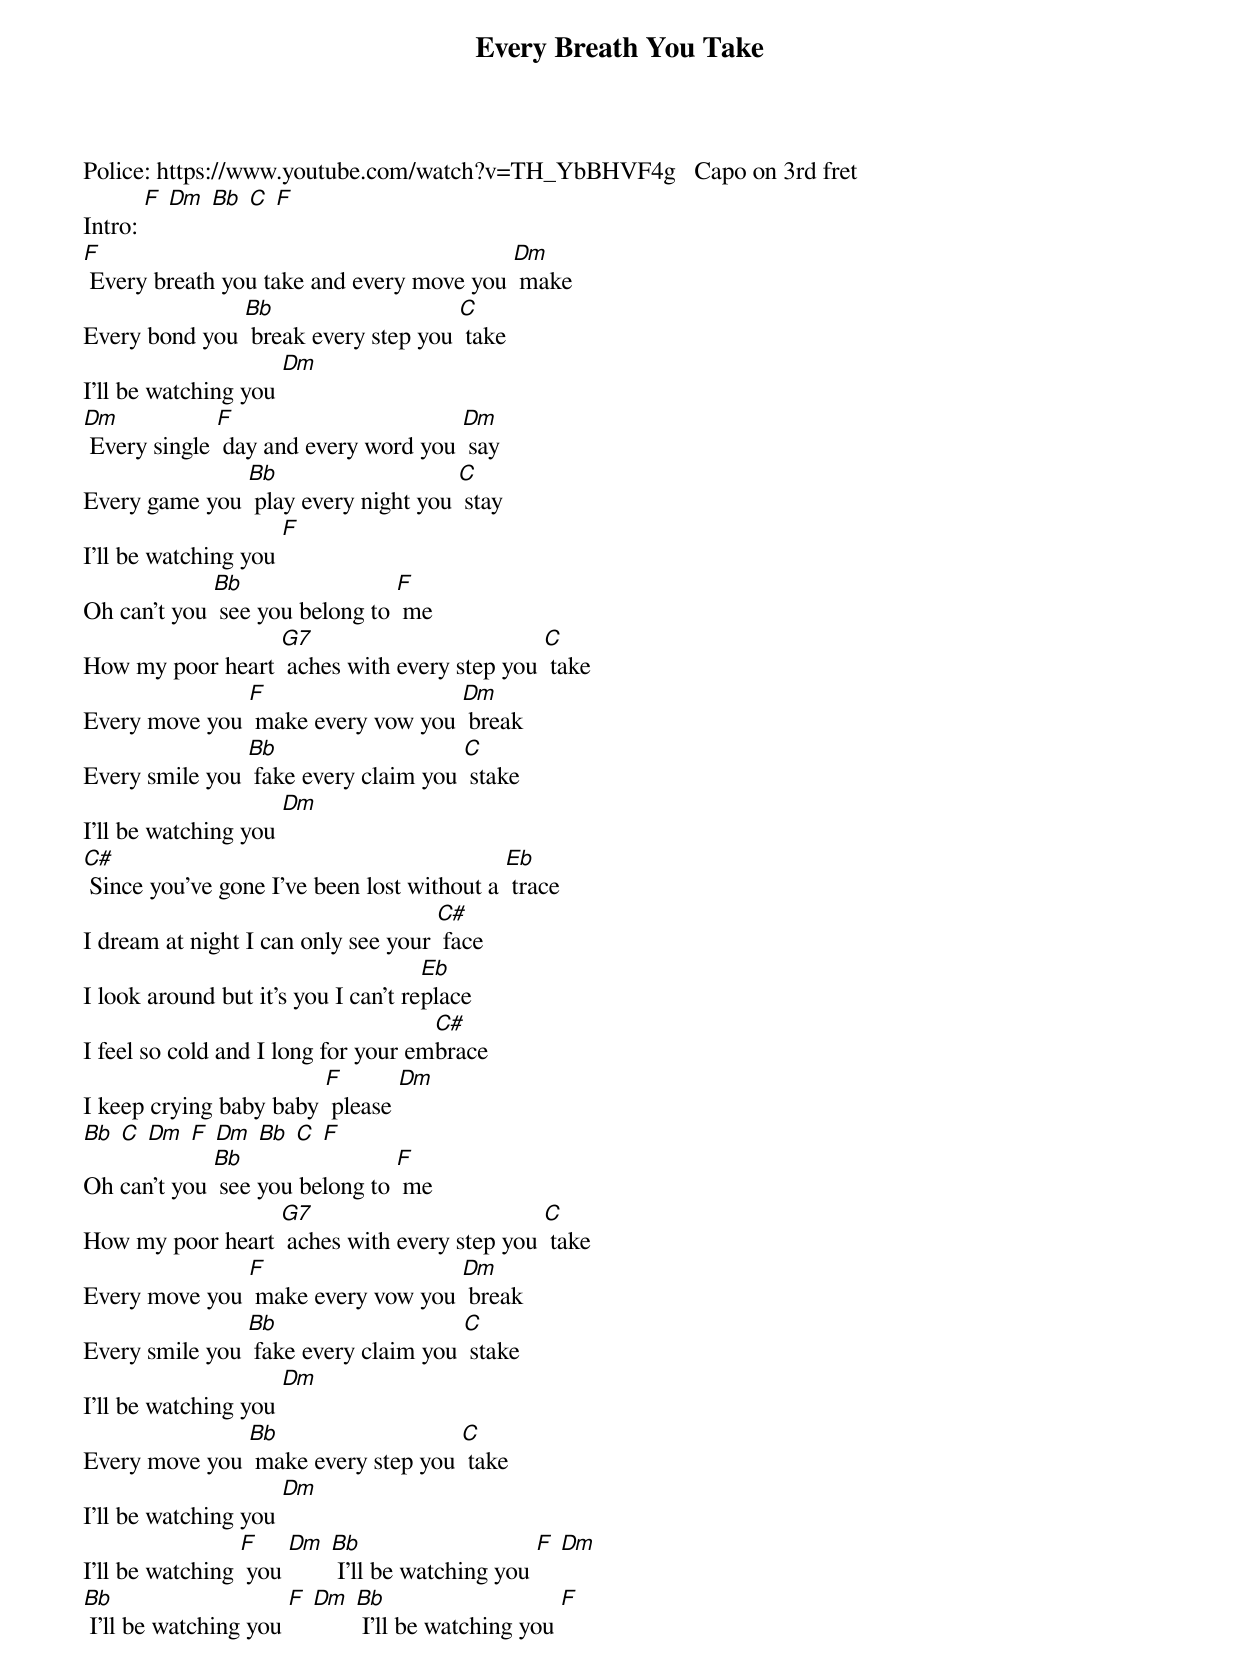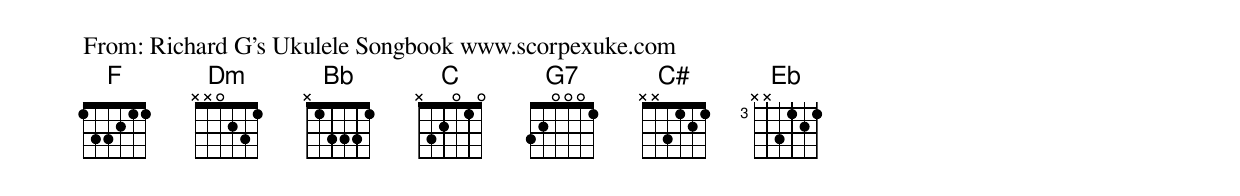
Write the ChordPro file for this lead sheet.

{t: Every Breath You Take }
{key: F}
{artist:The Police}
Police: https://www.youtube.com/watch?v=TH_YbBHVF4g   Capo on 3rd fret
{c: }
Intro: [F] [Dm] [Bb] [C] [F]
[F] Every breath you take and every move you [Dm] make
Every bond you [Bb] break every step you [C] take
I'll be watching you [Dm]
{c: }
[Dm] Every single [F] day and every word you [Dm] say
Every game you [Bb] play every night you [C] stay
I'll be watching you [F]
{c: }
Oh can't you [Bb] see you belong to [F] me
How my poor heart [G7] aches with every step you [C] take
Every move you [F] make every vow you [Dm] break
Every smile you [Bb] fake every claim you [C] stake
I'll be watching you [Dm]
{c: }
[C#] Since you've gone I've been lost without a [Eb] trace
I dream at night I can only see your [C#] face
I look around but it's you I can't re[Eb]place
I feel so cold and I long for your em[C#]brace
I keep crying baby baby [F] please [Dm]
{c: }
[Bb] [C] [Dm] [F] [Dm] [Bb] [C] [F]
{c: }
Oh can't you [Bb] see you belong to [F] me
How my poor heart [G7] aches with every step you [C] take
Every move you [F] make every vow you [Dm] break
Every smile you [Bb] fake every claim you [C] stake
I'll be watching you [Dm]
Every move you [Bb] make every step you [C] take
I'll be watching you [Dm]
{c: }
I'll be watching [F] you [Dm] [Bb] I’ll be watching you [F] [Dm]
[Bb] I’ll be watching you [F] [Dm] [Bb] I’ll be watching you [F]
{c: }
From: Richard G’s Ukulele Songbook www.scorpexuke.com
{c: }
